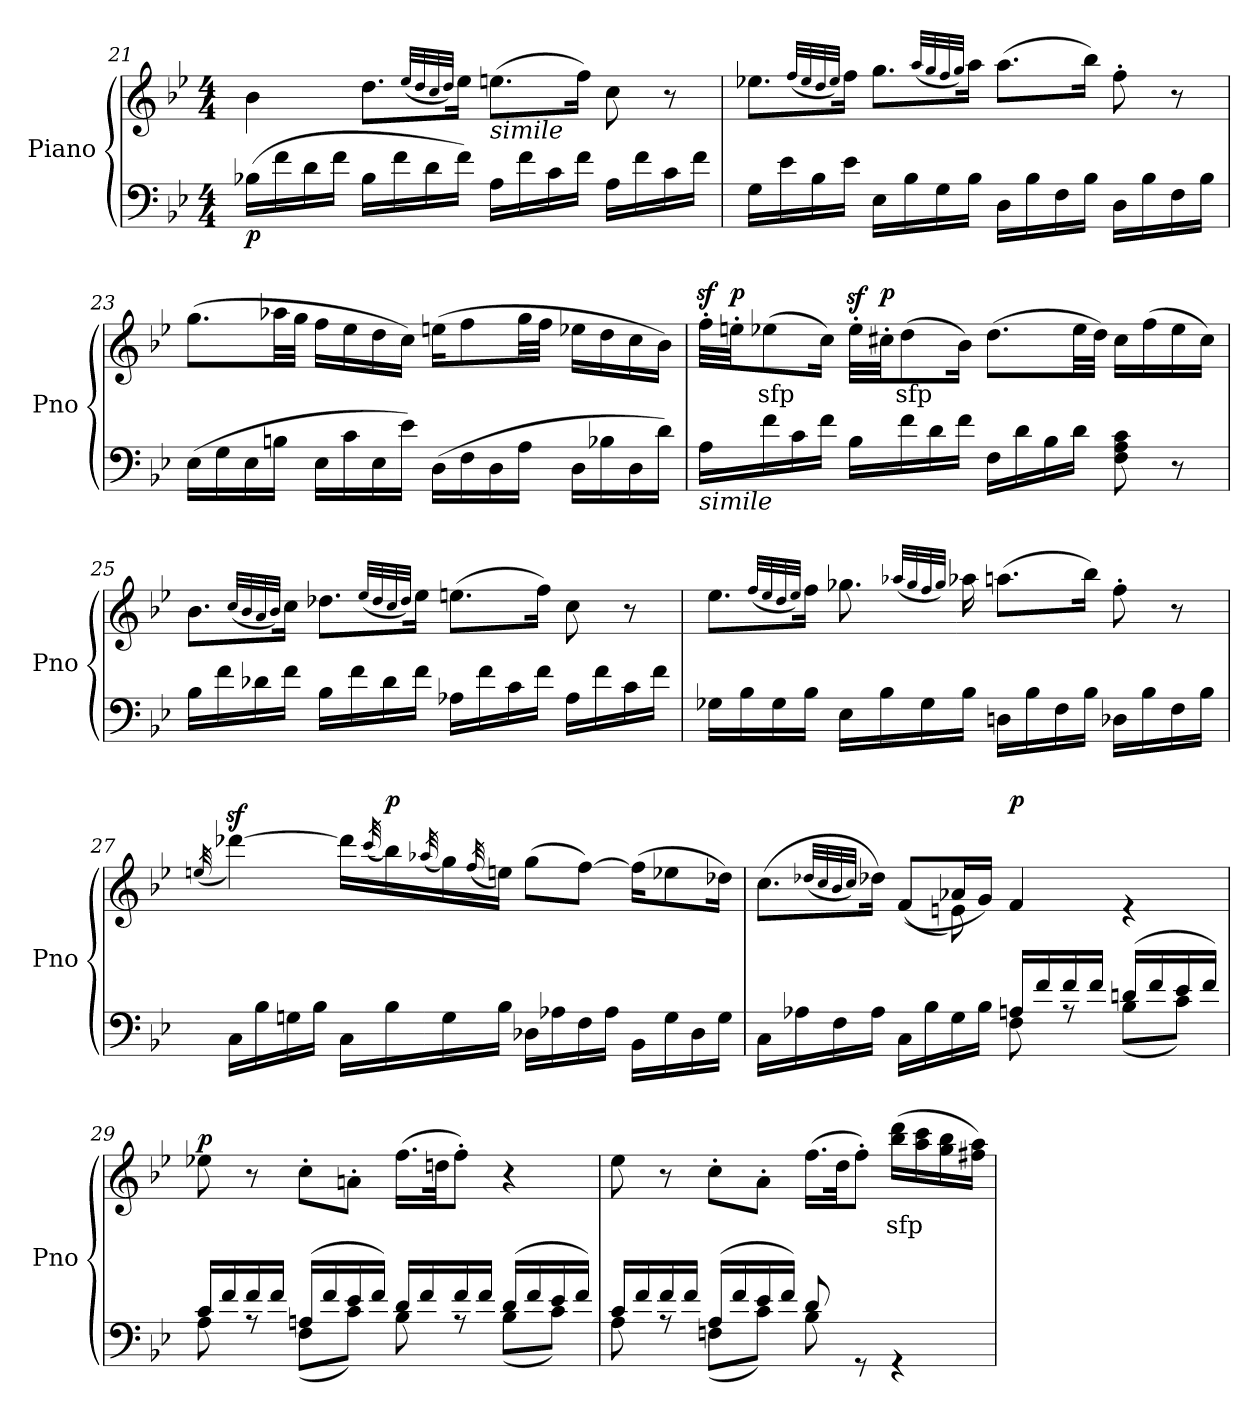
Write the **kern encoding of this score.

**kern	**dynam	**kern	**text	**dynam
*part2	*part2	*part1	*part1	*part1
*staff2	*staff2	*staff1	*staff1	*staff1
*I"Piano	*	*I"Piano	*	*
*I'Pno	*	*I'Pno	*	*
*clefF4	*	*clefG2	*	*
*k[b-e-]	*	*k[b-e-]	*	*
*B-:	*	*B-:	*	*
*M4/4	*	*M4/4	*	*
=21	=21	=21	=21	=21
!	!LO:DY:b	!	!	!
(>16B-X\LL	p	4b-\	.	.
16f\	.	.	.	.
16d\	.	.	.	.
16f\JJ	.	.	.	.
16B-\LL	.	8.dd\L	.	.
16f\	.	.	.	.
16d\	.	.	.	.
.	.	(<32qee-/LLL	.	.
.	.	32qdd/	.	.
.	.	32qcc/	.	.
.	.	32qdd/JJJ)	.	.
16f\JJ)	.	16ee-\Jk	.	.
!	!	!LO:TX:b:i:t=simile	!	!
16A\LL	.	(>8.een\L	.	.
16f\	.	.	.	.
16c\	.	.	.	.
16f\JJ	.	16ff\Jk)	.	.
16A\LL	.	8cc\	.	.
16f\	.	.	.	.
16c\	.	8r	.	.
16f\JJ	.	.	.	.
=22	=22	=22	=22	=22
16G\LL	.	8.ee-X\L	.	.
16e-\	.	.	.	.
16B-\	.	.	.	.
.	.	(<32qff/LLL	.	.
.	.	32qee-/	.	.
.	.	32qdd/	.	.
.	.	32qee-/JJJ)	.	.
16e-\JJ	.	16ff\Jk	.	.
16E-\LL	.	8.gg\L	.	.
16B-\	.	.	.	.
16G\	.	.	.	.
.	.	(<32qaa/LLL	.	.
.	.	32qgg/	.	.
.	.	32qff/	.	.
.	.	32qgg/JJJ)	.	.
16B-\JJ	.	16aa\Jk	.	.
16D\LL	.	(>8.aa\L	.	.
16B-\	.	.	.	.
16F\	.	.	.	.
16B-\JJ	.	16bb-\Jk)	.	.
16D\LL	.	8ff'\	.	.
16B-\	.	.	.	.
16F\	.	8r	.	.
16B-\JJ	.	.	.	.
=23	=23	=23	=23	=23
(>16E-\LL	.	(>8.gg\L	.	.
16G\	.	.	.	.
16E-\	.	.	.	.
16Bn\JJ	.	32aa-X\LL	.	.
.	.	32gg\JJJ	.	.
16E-\LL	.	16ff\LL	.	.
16c\	.	16ee-\	.	.
16E-\	.	16dd\	.	.
16e-\JJ)	.	16cc\JJ)	.	.
(>16D\LL	.	(>16een\KL	.	.
16F\	.	8ff\	.	.
16D\	.	.	.	.
16A\JJ	.	32gg\LL	.	.
.	.	32ff\JJJ	.	.
16D\LL	.	16ee-X\LL	.	.
16B-X\	.	16dd\	.	.
16D\	.	16cc\	.	.
16d\JJ)	.	16b-\JJ)	.	.
=24	=24	=24	=24	=24
!LO:TX:b:i:t=simile	!	!	!	!
16A\LL	.	32ffz<'\LLL	.	.
!	!	!	!	!LO:DY:b
.	.	32een'\JJ	.	p
!	!	!	!LO:LY:a	!
16f\	.	(>8ee-X\	sfp	.
16c\	.	.	.	.
16f\JJ	.	16cc\Jk)	.	.
16B-\LL	.	32ee-z<'\LLL	.	.
!	!	!	!	!LO:DY:b
.	.	32cc#X'\JJ	.	p
!	!	!	!LO:LY:a	!
16f\	.	(>8dd\	sfp	.
16d\	.	.	.	.
16f\JJ	.	16b-\Jk)	.	.
16F\LL	.	(>8.dd\L	.	.
16d\	.	.	.	.
16B-\	.	.	.	.
16d\JJ	.	32ee-\LL	.	.
.	.	32dd\JJJ)	.	.
8F\ 8A\ 8c\	.	16cc#\LL	.	.
.	.	(>16ff\	.	.
8r	.	16ee-\	.	.
.	.	16cc#\JJ)	.	.
=25	=25	=25	=25	=25
16B-\LL	.	8.b-\L	.	.
16f\	.	.	.	.
16d-X\	.	.	.	.
.	.	(<32qcc/LLL	.	.
.	.	32qb-/	.	.
.	.	32qa/	.	.
.	.	32qb-/JJJ)	.	.
16f\JJ	.	16cc\Jk	.	.
16B-\LL	.	8.dd-X\L	.	.
16f\	.	.	.	.
16d-\	.	.	.	.
.	.	(<32qee-/LLL	.	.
.	.	32qdd-/	.	.
.	.	32qcc/	.	.
.	.	32qdd-/JJJ)	.	.
16f\JJ	.	16ee-\Jk	.	.
16A-X\LL	.	(>8.een\L	.	.
16f\	.	.	.	.
16c\	.	.	.	.
16f\JJ	.	16ff\Jk)	.	.
16A-\LL	.	8cc\	.	.
16f\	.	.	.	.
16c\	.	8r	.	.
16f\JJ	.	.	.	.
=26	=26	=26	=26	=26
16G-X\LL	.	8.ee-\L	.	.
16B-\	.	.	.	.
16G-\	.	.	.	.
.	.	(<32qff/LLL	.	.
.	.	32qee-/	.	.
.	.	32qdd/	.	.
.	.	32qee-/JJJ)	.	.
16B-\JJ	.	16ff\Jk	.	.
16E-\LL	.	8.gg-X\	.	.
16B-\	.	.	.	.
16G-\	.	.	.	.
.	.	(<32qaa-X/LLL	.	.
.	.	32qgg-/	.	.
.	.	32qff/	.	.
.	.	32qgg-/JJJ)	.	.
16B-\JJ	.	16aa-\	.	.
16Dn\LL	.	(>8.aan\L	.	.
16B-\	.	.	.	.
16F\	.	.	.	.
16B-\JJ	.	16bb-\Jk)	.	.
16D-X\LL	.	8ff'\	.	.
16B-\	.	.	.	.
16F\	.	8r	.	.
16B-\JJ	.	.	.	.
=27	=27	=27	=27	=27
.	.	(<32qeen/	.	.
16C\LL	.	[4ddd-Xz<\)	.	.
16B-\	.	.	.	.
16Gn\	.	.	.	.
16B-\JJ	.	.	.	.
16C\LL	.	16ddd-\LL]	.	.
.	.	(<32qccc/	.	.
!	!	!	!	!LO:DY:b
16B-\	.	16bb-\)	.	p
.	.	(<32qaa-X/	.	.
16G\	.	16gg\)	.	.
.	.	(<32qff/	.	.
16B-\JJ	.	16ee\JJ)	.	.
16D-X\LL	.	(>8gg\L	.	.
16A-X\	.	.	.	.
16F\	.	[8ff\J)	.	.
16A-\JJ	.	.	.	.
16BB-\LL	.	(>16ff\KL]	.	.
16G\	.	8ee-X\	.	.
16D-\	.	.	.	.
16G\JJ	.	16dd-X\Jk)	.	.
=28	=28	=28	=28	=28
*^	*	*^	*	*
16C\LL	2ryy	.	(>8.cc\L	4.ryy	.	.
16A-X\	.	.	.	.	.	.
16F\	.	.	.	.	.	.
.	.	.	(<32qdd-X/LLL	.	.	.
.	.	.	32qcc/	.	.	.
.	.	.	32qb-/	.	.	.
.	.	.	32qcc/JJJ)	.	.	.
16A-\JJ	.	.	16dd-\Jk)	.	.	.
16C\LL	.	.	(>(<8f/L	.	.	.
16B-\	.	.	.	.	.	.
16G\	.	.	16a-X/L	8en\)	.	.
16B-\JJ	.	.	16g/JJ)	.	.	.
!	!	!	!	!	!	!LO:DY:a
16An/LL	8F\	.	4f/	2ryy	.	p
16f/	.	.	.	.	.	.
16f/	8rA	.	.	.	.	.
16f/JJ	.	.	.	.	.	.
(>16dn/LL	(<8B-\L	.	4re	.	.	.
16f/	.	.	.	.	.	.
16e-/	8c\J)	.	.	.	.	.
16f/JJ)	.	.	.	.	.	.
*	*	*	*v	*v	*	*
=29	=29	=29	=29	=29	=29
!	!	!	!	!	!LO:DY:a
16c/LL	8A\	.	8ee-X\	.	p
16f/	.	.	.	.	.
16f/	8rA	.	8r	.	.
16f/JJ	.	.	.	.	.
(>16An/LL	(<8F\L	.	8cc'\L	.	.
16f/	.	.	.	.	.
16e-/	8c\J)	.	8an'\J	.	.
16f/JJ)	.	.	.	.	.
16d/LL	8B-\	.	(>16.ff\LL	.	.
16f/	.	.	.	.	.
.	.	.	32ddn\JK	.	.
16f/	8rA	.	8ff'\J)	.	.
16f/JJ	.	.	.	.	.
(>16d/LL	(<8B-\L	.	4r	.	.
16f/	.	.	.	.	.
16e-/	8c\J)	.	.	.	.
16f/JJ)	.	.	.	.	.
=30	=30	=30	=30	=30	=30
16c/LL	8A\	.	8ee-\	.	.
16f/	.	.	.	.	.
16f/	8rA	.	8r	.	.
16f/JJ	.	.	.	.	.
(>16A/LL	(<8Fn\L	.	8cc'\L	.	.
16f/	.	.	.	.	.
16e-/	8c\J)	.	8a'\J	.	.
16f/JJ)	.	.	.	.	.
8d/	8B-\	.	(>16.ff\LL	.	.
.	.	.	32dd\JK	.	.
8rGG	4.ryy	.	8ff'\J)	.	.
!	!	!	!	!LO:LY:b	!
4rGG	.	.	(>16bb-\ 16ddd\LL	sfp	.
.	.	.	16aa\ 16ccc\	.	.
.	.	.	16gg\ 16bb-\	.	.
.	.	.	16ff#X\ 16aa\JJ)	.	.
*v	*v	*	*	*	*
=	=	=	=	=
*-	*-	*-	*-	*-
